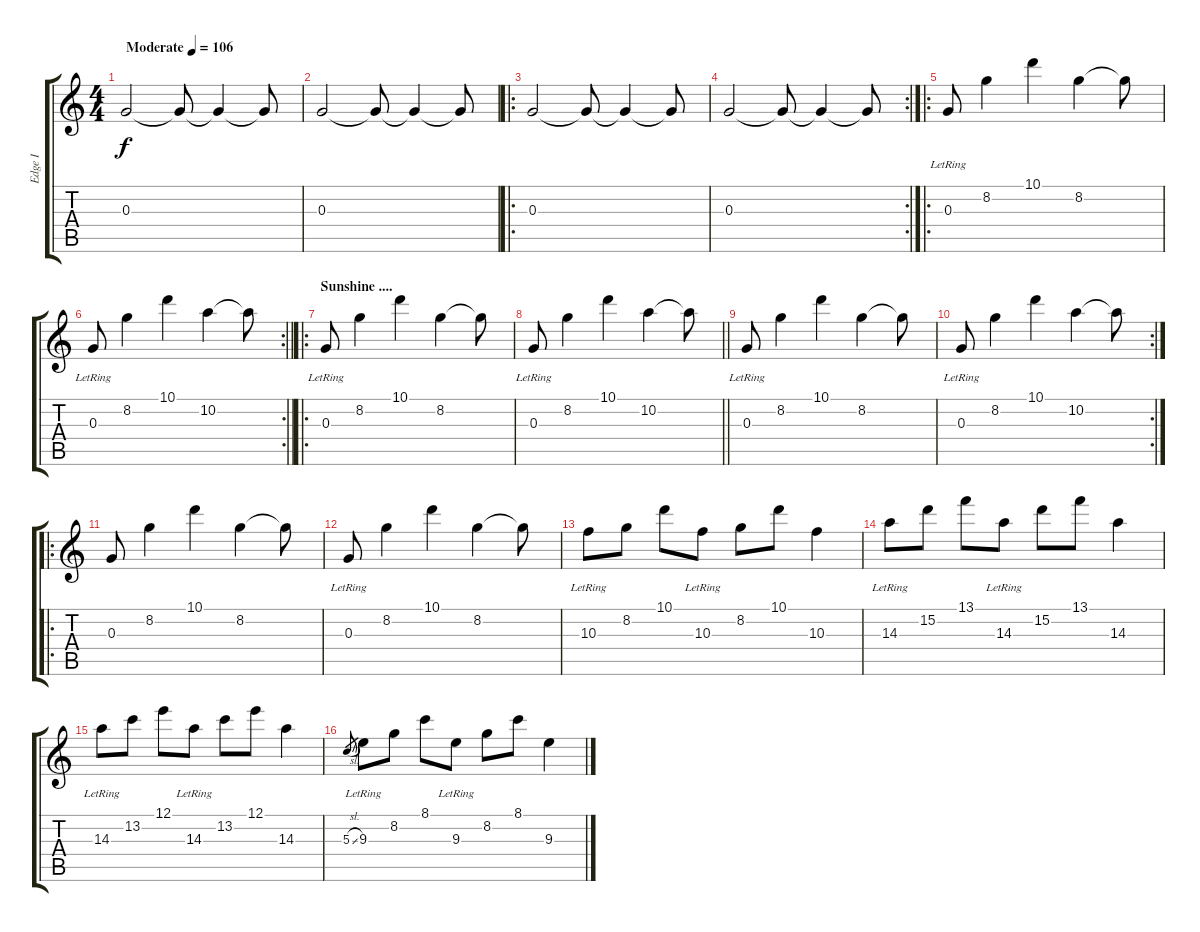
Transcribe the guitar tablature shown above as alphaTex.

\track ("Edge I" "Edge I") {solo instrument overdrivenguitar}
\staff {score tabs}
\tuning (E4 B3 G3 D3 A2 E2) {hide}
\ts (4 4)
\tempo (106 "Moderate")
\clef g2
\ks c
0.3.2{dy f volume 6 instrument overdrivenguitar} 0.3{t}.8{volume 3} 0.3{t}.4{volume 4 instrument overdrivenguitar} 0.3{t}.8 |
0.3.2{volume 6 instrument overdrivenguitar} 0.3{t}.8{volume 3} 0.3{t}.4{volume 4 instrument overdrivenguitar} 0.3{t}.8 |
\ro
0.3.2{volume 6 instrument overdrivenguitar} 0.3{t}.8{volume 3} 0.3{t}.4{volume 4 instrument overdrivenguitar} 0.3{t}.8 |
\rc 2
0.3.2{volume 6 instrument overdrivenguitar} 0.3{t}.8{volume 3} 0.3{t}.4{volume 4 instrument overdrivenguitar} 0.3{t}.8 |
\ro
0.3{lr}.8{volume 10 instrument overdrivenguitar} 8.2.4 10.1.4 8.2.4 8.2{t}.8 |
\rc 2
\barLineRight lightlight
0.3{lr}.8 8.2.4 10.1.4 10.2.4 10.2{t}.8 |
\ro
\section ("" "Sunshine ....")
0.3{lr}.8 8.2.4 10.1.4 8.2.4 8.2{t}.8 |
\barLineRight lightlight
0.3{lr}.8 8.2.4 10.1.4 10.2.4 10.2{t}.8 |
0.3{lr}.8 8.2.4 10.1.4 8.2.4 8.2{t}.8 |
\rc 2
0.3{lr}.8 8.2.4 10.1.4 10.2.4 10.2{t}.8 |
\ro
0.3.8 8.2.4 10.1.4 8.2.4 8.2{t}.8 |
0.3{lr}.8 8.2.4 10.1.4 8.2.4 8.2{t}.8 |
10.3{lr}.8{balance 1 instrument overdrivenguitar} 8.2.8 10.1.8 10.3{lr}.8 8.2.8 10.1.8 10.3.4 |
14.3{lr}.8 15.2.8 13.1.8 14.3{lr}.8 15.2.8 13.1.8 14.3.4 |
14.3{lr}.8 13.2.8 12.1.8 14.3{lr}.8 13.2.8 12.1.8 14.3.4 |
5.3{sl}.8{gr} 9.3{lr}.8 8.2.8 8.1.8 9.3{lr}.8 8.2.8 8.1.8 9.3.4
